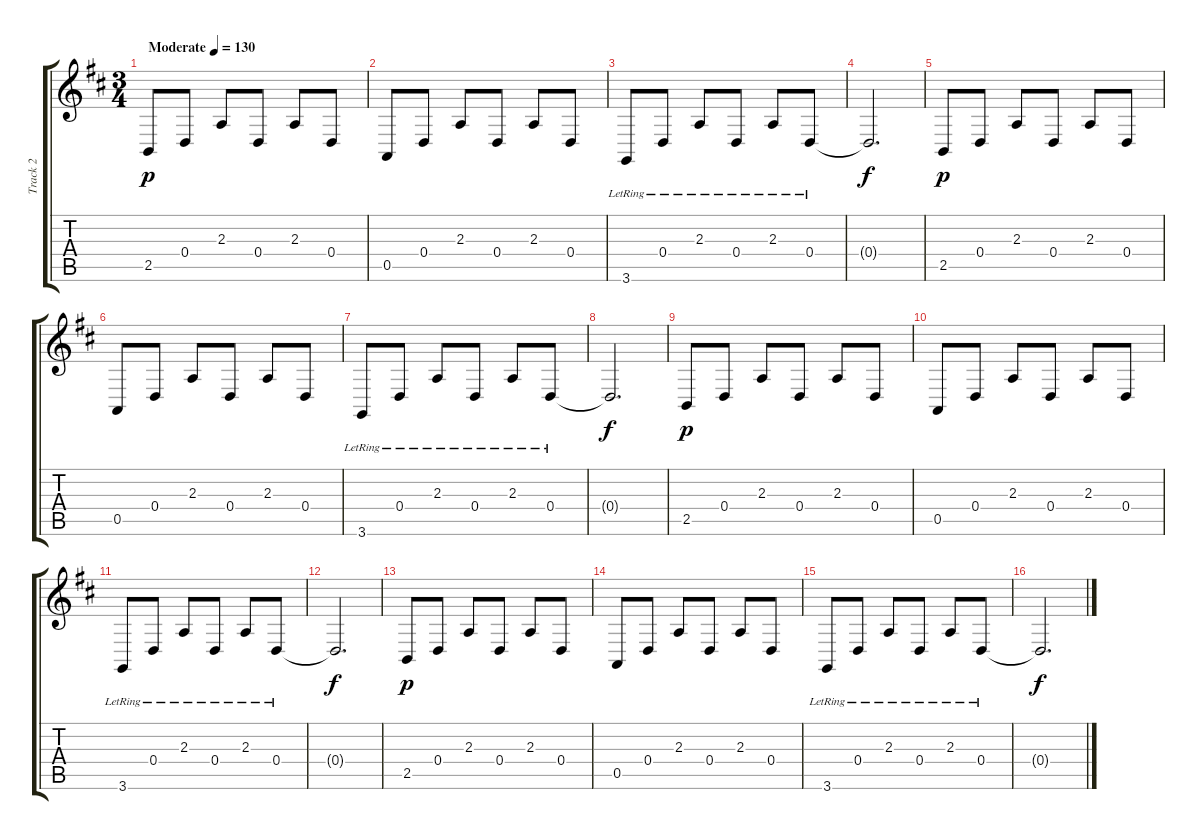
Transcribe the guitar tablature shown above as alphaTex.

\track ("Track 2" "Track 2") {instrument acousticgrandpiano}
\staff {score tabs}
\tuning (E4 B3 G3 D3 A2 E2) {hide}
\ts (3 4)
\tempo (130 "Moderate")
\clef g2
\ks d
2.5.8{dy p instrument acousticgrandpiano} 0.4.8 2.3.8 0.4.8 2.3.8 0.4.8 |
0.5.8 0.4.8 2.3.8 0.4.8 2.3.8 0.4.8 |
3.6{lr}.8 0.4{lr}.8 2.3{lr}.8 0.4{lr}.8 2.3{lr}.8 0.4{lr}.8 |
0.4{t}.2{d dy f} |
2.5.8{dy p} 0.4.8 2.3.8 0.4.8 2.3.8 0.4.8 |
0.5.8 0.4.8 2.3.8 0.4.8 2.3.8 0.4.8 |
3.6{lr}.8 0.4{lr}.8 2.3{lr}.8 0.4{lr}.8 2.3{lr}.8 0.4{lr}.8 |
0.4{t}.2{d dy f} |
2.5.8{dy p} 0.4.8 2.3.8 0.4.8 2.3.8 0.4.8 |
0.5.8 0.4.8 2.3.8 0.4.8 2.3.8 0.4.8 |
3.6{lr}.8 0.4{lr}.8 2.3{lr}.8 0.4{lr}.8 2.3{lr}.8 0.4{lr}.8 |
0.4{t}.2{d dy f} |
2.5.8{dy p} 0.4.8 2.3.8 0.4.8 2.3.8 0.4.8 |
0.5.8 0.4.8 2.3.8 0.4.8 2.3.8 0.4.8 |
3.6{lr}.8 0.4{lr}.8 2.3{lr}.8 0.4{lr}.8 2.3{lr}.8 0.4{lr}.8 |
0.4{t}.2{d dy f}
